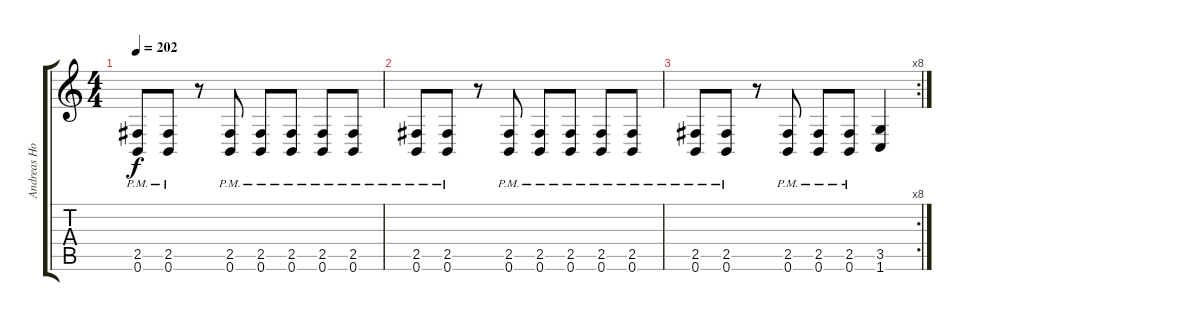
\track ("Andreas Holma" "Andreas Ho") {instrument distortionguitar}
\staff {score tabs}
\tuning (B3 Gb3 D3 A2 E2 B1) {hide}
\ts (4 4)
\tempo 202
\clef g2
\ks c
(2.5{pm} 0.6{pm}).8{dy f} (2.5{pm} 0.6{pm}).8 r.8 (2.5{pm} 0.6{pm}).8 (2.5{pm} 0.6{pm}).8 (2.5{pm} 0.6{pm}).8 (2.5{pm} 0.6{pm}).8 (2.5{pm} 0.6{pm}).8 |
(2.5{pm} 0.6{pm}).8 (2.5{pm} 0.6{pm}).8 r.8 (2.5{pm} 0.6{pm}).8 (2.5{pm} 0.6{pm}).8 (2.5{pm} 0.6{pm}).8 (2.5{pm} 0.6{pm}).8 (2.5{pm} 0.6{pm}).8 |
\rc 8
(2.5{pm} 0.6{pm}).8 (2.5{pm} 0.6{pm}).8 r.8 (2.5{pm} 0.6{pm}).8 (2.5{pm} 0.6{pm}).8 (2.5{pm} 0.6{pm}).8 (3.5 1.6).4
